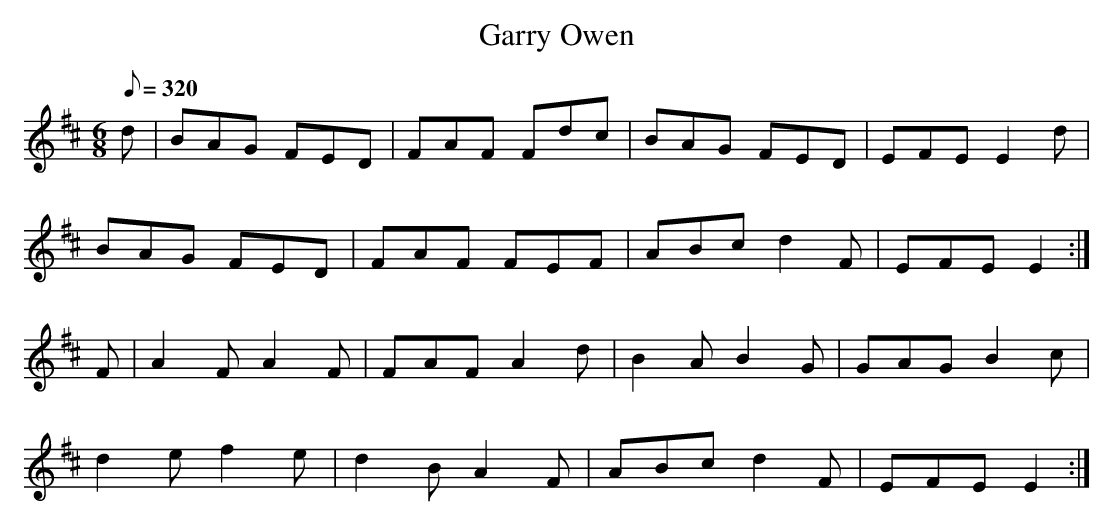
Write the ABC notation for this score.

X:1
T: Garry Owen
M: 6/8
L: 1/8
Q: 320
K: Edor
d|BAG FED|FAF Fdc|BAG FED|EFE E2d|
BAG FED|FAF FEF|ABc d2F|EFE E2 :|
F|A2F A2F| FAF A2d |B2A B2G |GAG B2c|
d2e f2e| d2B A2F |ABc d2F |EFE E2 :|
